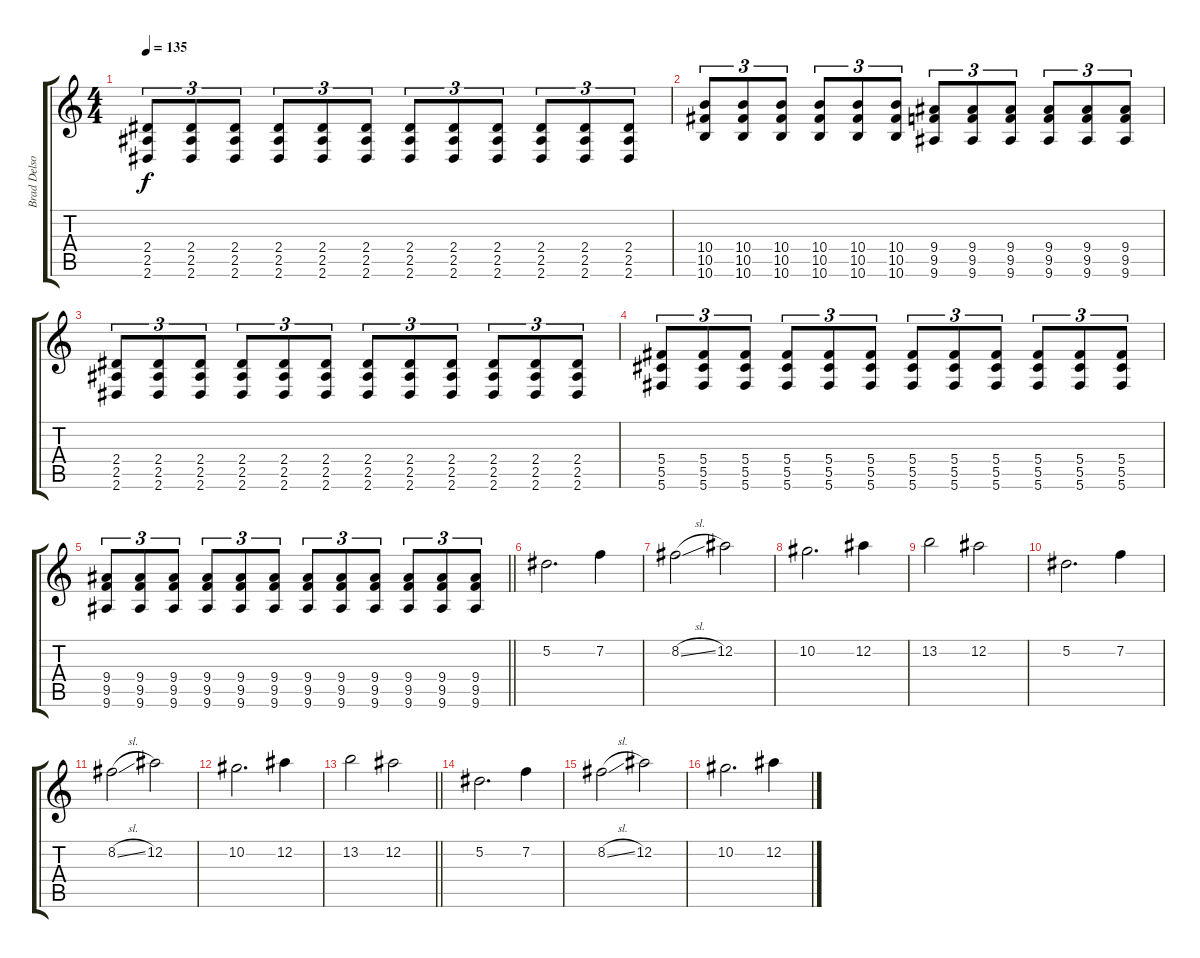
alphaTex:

\track ("Brad Delson [Guitar]" "Brad Delso") {instrument distortionguitar}
\staff {score tabs}
\tuning (Eb4 Bb3 Gb3 Db3 Ab2 Db2) {hide}
\ts (4 4)
\tempo 135
\clef g2
\ks c
(2.4 2.5 2.6).8{tu (3 2) dy f} (2.4 2.5 2.6).8{tu (3 2)} (2.4 2.5 2.6).8{tu (3 2)} (2.4 2.5 2.6).8{tu (3 2)} (2.4 2.5 2.6).8{tu (3 2)} (2.4 2.5 2.6).8{tu (3 2)} (2.4 2.5 2.6).8{tu (3 2)} (2.4 2.5 2.6).8{tu (3 2)} (2.4 2.5 2.6).8{tu (3 2)} (2.4 2.5 2.6).8{tu (3 2)} (2.4 2.5 2.6).8{tu (3 2)} (2.4 2.5 2.6).8{tu (3 2)} |
(10.4 10.5 10.6).8{tu (3 2)} (10.4 10.5 10.6).8{tu (3 2)} (10.4 10.5 10.6).8{tu (3 2)} (10.4 10.5 10.6).8{tu (3 2)} (10.4 10.5 10.6).8{tu (3 2)} (10.4 10.5 10.6).8{tu (3 2)} (9.4 9.5 9.6).8{tu (3 2)} (9.4 9.5 9.6).8{tu (3 2)} (9.4 9.5 9.6).8{tu (3 2)} (9.4 9.5 9.6).8{tu (3 2)} (9.4 9.5 9.6).8{tu (3 2)} (9.4 9.5 9.6).8{tu (3 2)} |
(2.4 2.5 2.6).8{tu (3 2)} (2.4 2.5 2.6).8{tu (3 2)} (2.4 2.5 2.6).8{tu (3 2)} (2.4 2.5 2.6).8{tu (3 2)} (2.4 2.5 2.6).8{tu (3 2)} (2.4 2.5 2.6).8{tu (3 2)} (2.4 2.5 2.6).8{tu (3 2)} (2.4 2.5 2.6).8{tu (3 2)} (2.4 2.5 2.6).8{tu (3 2)} (2.4 2.5 2.6).8{tu (3 2)} (2.4 2.5 2.6).8{tu (3 2)} (2.4 2.5 2.6).8{tu (3 2)} |
(5.4 5.5 5.6).8{tu (3 2)} (5.4 5.5 5.6).8{tu (3 2)} (5.4 5.5 5.6).8{tu (3 2)} (5.4 5.5 5.6).8{tu (3 2)} (5.4 5.5 5.6).8{tu (3 2)} (5.4 5.5 5.6).8{tu (3 2)} (5.4 5.5 5.6).8{tu (3 2)} (5.4 5.5 5.6).8{tu (3 2)} (5.4 5.5 5.6).8{tu (3 2)} (5.4 5.5 5.6).8{tu (3 2)} (5.4 5.5 5.6).8{tu (3 2)} (5.4 5.5 5.6).8{tu (3 2)} |
\barLineRight lightlight
(9.4 9.5 9.6).8{tu (3 2)} (9.4 9.5 9.6).8{tu (3 2)} (9.4 9.5 9.6).8{tu (3 2)} (9.4 9.5 9.6).8{tu (3 2)} (9.4 9.5 9.6).8{tu (3 2)} (9.4 9.5 9.6).8{tu (3 2)} (9.4 9.5 9.6).8{tu (3 2)} (9.4 9.5 9.6).8{tu (3 2)} (9.4 9.5 9.6).8{tu (3 2)} (9.4 9.5 9.6).8{tu (3 2)} (9.4 9.5 9.6).8{tu (3 2)} (9.4 9.5 9.6).8{tu (3 2)} |
5.2.2{d volume 9} 7.2.4 |
8.2{sl}.2 12.2.2 |
10.2.2{d} 12.2.4 |
13.2.2 12.2.2 |
5.2.2{d} 7.2.4 |
8.2{sl}.2 12.2.2 |
10.2.2{d} 12.2.4 |
\barLineRight lightlight
13.2.2 12.2.2 |
5.2.2{d} 7.2.4 |
8.2{sl}.2 12.2.2 |
10.2.2{d} 12.2.4
